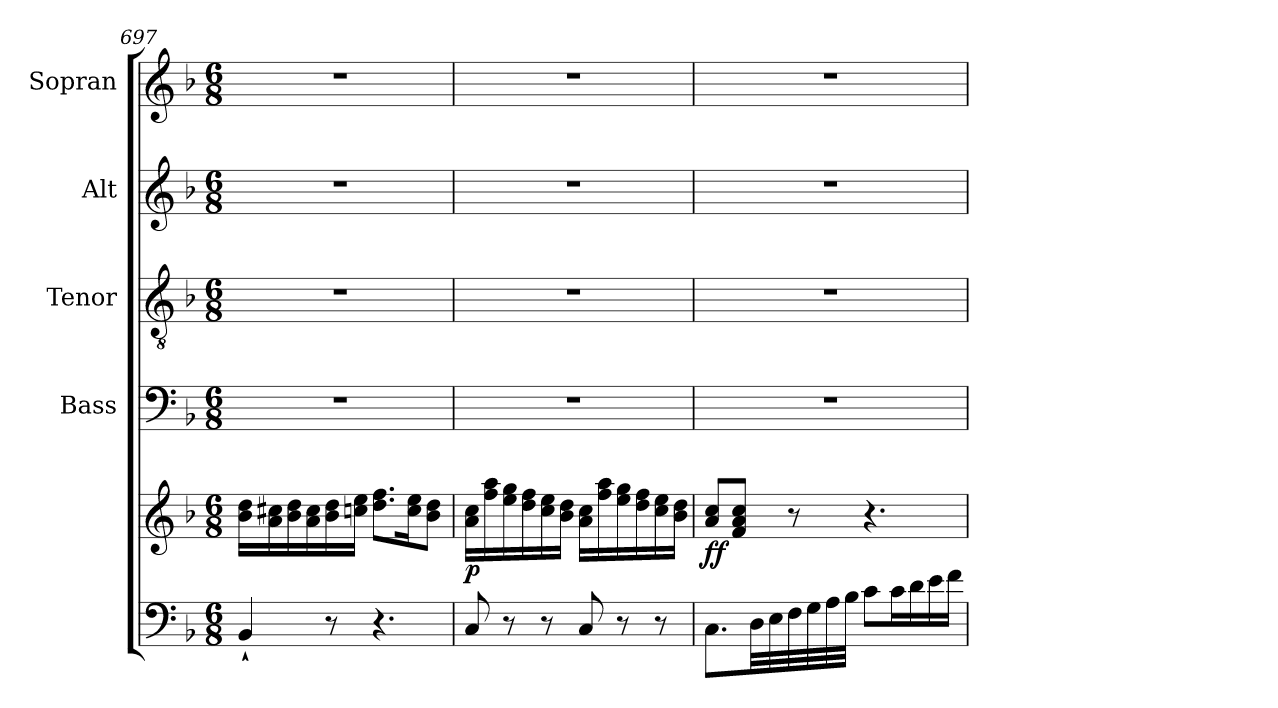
**kern	**kern	**dynam	**kern	**kern	**kern	**kern
*part5	*part5	*part5	*part4	*part3	*part2	*part1
*staff6	*staff5	*staff5/6	*staff4	*staff3	*staff2	*staff1
*	*	*	*I"Bass	*I"Tenor	*I"Alt	*I"Sopran
*	*	*	*I'B.	*I'T.	*I'A.	*I'S.
*clefF4	*clefG2	*	*clefF4	*clefGv2	*clefG2	*clefG2
*k[b-]	*k[b-]	*	*k[b-]	*k[b-]	*k[b-]	*k[b-]
*F:	*F:	*	*F:	*F:	*F:	*F:
*M6/8	*M6/8	*	*M6/8	*M6/8	*M6/8	*M6/8
=697	=697	=697	=697	=697	=697	=697
4BB-`</	16b-\ 16dd\LL	.	2.r	2.r	2.r	2.r
.	16a\ 16cc#X\	.	.	.	.	.
.	16b-\ 16dd\	.	.	.	.	.
.	16a\ 16cc#\	.	.	.	.	.
8r	16b-\ 16dd\	.	.	.	.	.
.	16ccn\ 16ee\JJ	.	.	.	.	.
4.r	8.dd\ 8.ff\L	.	.	.	.	.
.	16cc\ 16ee\k	.	.	.	.	.
.	8b-\ 8dd\J	.	.	.	.	.
!!LO:PB:g=z
=698	=698	=698	=698	=698	=698	=698
!	!	!LO:DY:b	!	!	!	!
8C/	16a\ 16cc\LL	p	2.r	2.r	2.r	2.r
.	16ff\ 16aa\	.	.	.	.	.
8r	16ee\ 16gg\	.	.	.	.	.
.	16dd\ 16ff\	.	.	.	.	.
8r	16cc\ 16ee\	.	.	.	.	.
.	16b-\ 16dd\JJ	.	.	.	.	.
8C/	16a\ 16cc\LL	.	.	.	.	.
.	16ff\ 16aa\	.	.	.	.	.
8r	16ee\ 16gg\	.	.	.	.	.
.	16dd\ 16ff\	.	.	.	.	.
8r	16cc\ 16ee\	.	.	.	.	.
.	16b-\ 16dd\JJ	.	.	.	.	.
=699	=699	=699	=699	=699	=699	=699
!	!	!LO:DY:b	!	!	!	!
!	!	!LO:DY:n=1:b	!	!	!	!
8.C\L	8a/ 8cc/L	f f	2.r	2.r	2.r	2.r
.	8f/ 8a/ 8cc/J	.	.	.	.	.
32D\LL	.	.	.	.	.	.
32E\	.	.	.	.	.	.
32F\	8r	.	.	.	.	.
32G\	.	.	.	.	.	.
32A\	.	.	.	.	.	.
32B-\JJJ	.	.	.	.	.	.
8c\L	4.r	.	.	.	.	.
16c\L	.	.	.	.	.	.
16d\	.	.	.	.	.	.
16e\	.	.	.	.	.	.
16f\JJ	.	.	.	.	.	.
=	=	=	=	=	=	=
*-	*-	*-	*-	*-	*-	*-
